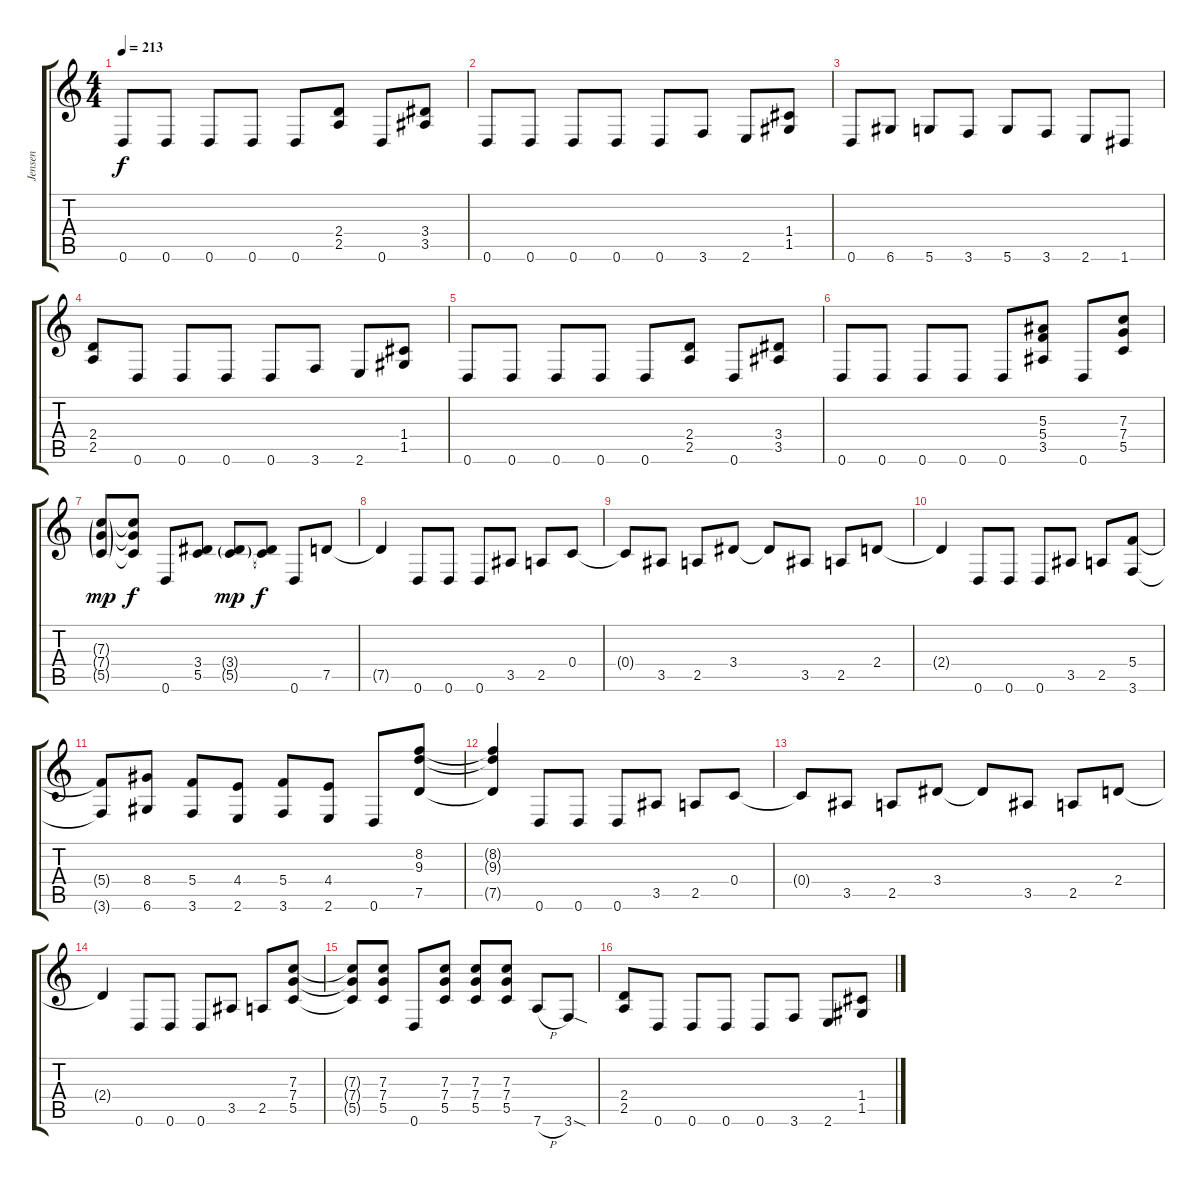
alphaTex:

\track ("Jensen" "Jensen") {instrument distortionguitar}
\staff {score tabs}
\tuning (D4 A3 F3 C3 G2 D2) {hide}
\ts (4 4)
\tempo 213
\clef g2
\ks c
0.6.8{dy f} 0.6.8 0.6.8 0.6.8 0.6.8 (2.4 2.5).8 0.6.8 (3.4 3.5).8 |
0.6.8 0.6.8 0.6.8 0.6.8 0.6.8 3.6.8 2.6.8 (1.4 1.5).8 |
0.6.8 6.6.8 5.6.8 3.6.8 5.6.8 3.6.8 2.6.8 1.6.8 |
(2.4 2.5).8 0.6.8 0.6.8 0.6.8 0.6.8 3.6.8 2.6.8 (1.4 1.5).8 |
0.6.8 0.6.8 0.6.8 0.6.8 0.6.8 (2.4 2.5).8 0.6.8 (3.4 3.5).8 |
0.6.8 0.6.8 0.6.8 0.6.8 0.6.8 (5.3 5.4 3.5).8 0.6.8 (7.3 7.4 5.5).8 |
(7.3{g} 7.4{g} 5.5{g}).8{dy mp} (7.3{t} 7.4{t} 5.5{t}).8{dy f} 0.6.8 (3.4 5.5).8 (3.4{g} 5.5{g}).8{dy mp} (3.4{t} 5.5{t}).8{dy f} 0.6.8 7.5.8 |
7.5{t}.4 0.6.8 0.6.8 0.6.8 3.5.8 2.5.8 0.4.8 |
0.4{t}.8 3.5.8 2.5.8 3.4.8 3.4{t}.8 3.5.8 2.5.8 2.4.8 |
2.4{t}.4 0.6.8 0.6.8 0.6.8 3.5.8 2.5.8 (5.4 3.6).8 |
(5.4{t} 3.6{t}).8 (8.4 6.6).8 (5.4 3.6).8 (4.4 2.6).8 (5.4 3.6).8 (4.4 2.6).8 0.6.8 (8.2 9.3 7.5).8 |
(8.2{t} 9.3{t} 7.5{t}).4 0.6.8 0.6.8 0.6.8 3.5.8 2.5.8 0.4.8 |
0.4{t}.8 3.5.8 2.5.8 3.4.8 3.4{t}.8 3.5.8 2.5.8 2.4.8 |
2.4{t}.4 0.6.8 0.6.8 0.6.8 3.5.8 2.5.8 (7.3 7.4 5.5).8 |
(7.3{t} 7.4{t} 5.5{t}).8 (7.3 7.4 5.5).8 0.6.8 (7.3 7.4 5.5).8 (7.3 7.4 5.5).8 (7.3 7.4 5.5).8 7.6{h}.8 3.6{sod}.8 |
(2.4 2.5).8 0.6.8 0.6.8 0.6.8 0.6.8 3.6.8 2.6.8 (1.4 1.5).8
